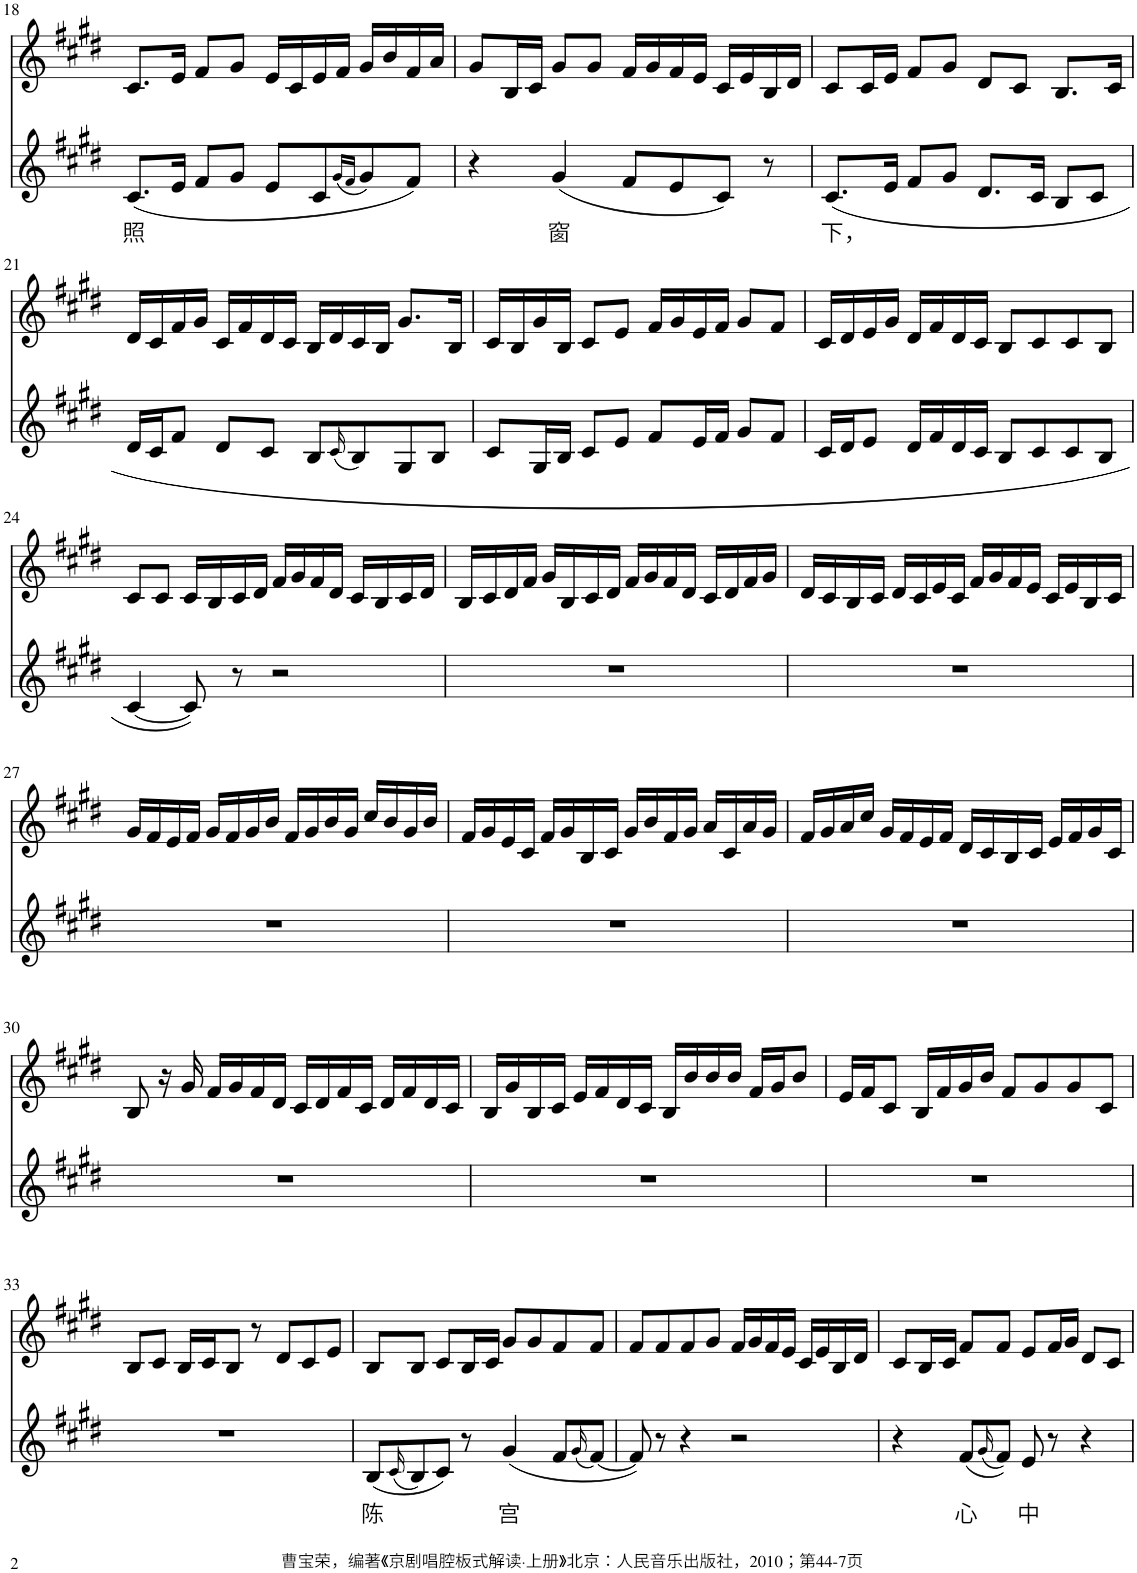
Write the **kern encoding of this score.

**kern	**text	**kern
*part2	*part2	*part1
*staff2	*staff2	*staff1
*I"Piano	*	*I"Piano
*I'Pno	*	*I'Pno
!!LO:PB:g=z
*clefG2	*	*clefG2
*k[f#c#g#d#]	*	*k[f#c#g#d#]
*M4/4	*	*M4/4
=18	=18	=18
!	!LO:LY:b	!
(8.c#/L	照	8.c#/L
16e/Jk	.	16e/Jk
8f#/L	.	8f#/L
8g#/J	.	8g#/J
8e/L	.	16e/LL
.	.	16c#/
8c#/	.	16e/
.	.	16f#/JJ
(16qg#/LL	.	.
16qf#/JJ	.	.
8g#/)	.	16g#/LL
.	.	16b/
8f#/J)	.	16f#/
.	.	16a/JJ
=19	=19	=19
4r	.	8g#/L
.	.	16B/L
.	.	16c#/JJ
!	!LO:LY:b	!
(4g#/	窗	8g#/L
.	.	8g#/J
8f#/L	.	16f#/LL
.	.	16g#/
8e/	.	16f#/
.	.	16e/JJ
8c#/J)	.	16c#/LL
.	.	16e/
8r	.	16B/
.	.	16d#/JJ
=20	=20	=20
!	!LO:LY:b	!
(8.c#/L	下，	8c#/L
.	.	16c#/L
16e/Jk	.	16e/JJ
8f#/L	.	8f#/L
8g#/J	.	8g#/J
8.d#/L	.	8d#/L
.	.	8c#/J
16c#/Jk	.	.
8B/L	.	8.B/L
8c#/J	.	.
.	.	16c#/Jk
!!LO:LB:g=z
=21	=21	=21
16d#/LL	.	16d#/LL
16c#/J	.	16c#/
8f#/J	.	16f#/
.	.	16g#/JJ
8d#/L	.	16c#/LL
.	.	16f#/
8c#/J	.	16d#/
.	.	16c#/JJ
8B/L	.	16B/LL
.	.	16d#/
(16qc#/	.	.
8B/)	.	16c#/
.	.	16B/JJ
8G#/	.	8.g#/L
8B/J	.	.
.	.	16B/Jk
=22	=22	=22
8c#/L	.	16c#/LL
.	.	16B/
16G#/L	.	16g#/
16B/JJ	.	16B/JJ
8c#/L	.	8c#/L
8e/J	.	8e/J
8f#/L	.	16f#/LL
.	.	16g#/
16e/L	.	16e/
16f#/JJ	.	16f#/JJ
8g#/L	.	8g#/L
8f#/J	.	8f#/J
=23	=23	=23
16c#/LL	.	16c#/LL
16d#/J	.	16d#/
8e/J	.	16e/
.	.	16g#/JJ
16d#/LL	.	16d#/LL
16f#/	.	16f#/
16d#/	.	16d#/
16c#/JJ	.	16c#/JJ
8B/L	.	8B/L
8c#/	.	8c#/
8c#/	.	8c#/
8B/J	.	8B/J
!!LO:LB:g=z
=24	=24	=24
[4c#/	.	8c#/L
.	.	8c#/J
8c#/])	.	16c#/LL
.	.	16B/
8r	.	16c#/
.	.	16d#/JJ
2r	.	16f#/LL
.	.	16g#/
.	.	16f#/
.	.	16d#/JJ
.	.	16c#/LL
.	.	16B/
.	.	16c#/
.	.	16d#/JJ
=25	=25	=25
1r	.	16B/LL
.	.	16c#/
.	.	16d#/
.	.	16f#/JJ
.	.	16g#/LL
.	.	16B/
.	.	16c#/
.	.	16d#/JJ
.	.	16f#/LL
.	.	16g#/
.	.	16f#/
.	.	16d#/JJ
.	.	16c#/LL
.	.	16d#/
.	.	16f#/
.	.	16g#/JJ
=26	=26	=26
1r	.	16d#/LL
.	.	16c#/
.	.	16B/
.	.	16c#/JJ
.	.	16d#/LL
.	.	16c#/
.	.	16e/
.	.	16c#/JJ
.	.	16f#/LL
.	.	16g#/
.	.	16f#/
.	.	16e/JJ
.	.	16c#/LL
.	.	16e/
.	.	16B/
.	.	16c#/JJ
!!LO:LB:g=z
=27	=27	=27
1r	.	16g#/LL
.	.	16f#/
.	.	16e/
.	.	16f#/JJ
.	.	16g#/LL
.	.	16f#/
.	.	16g#/
.	.	16b/JJ
.	.	16f#/LL
.	.	16g#/
.	.	16b/
.	.	16g#/JJ
.	.	16cc#/LL
.	.	16b/
.	.	16g#/
.	.	16b/JJ
=28	=28	=28
1r	.	16f#/LL
.	.	16g#/
.	.	16e/
.	.	16c#/JJ
.	.	16f#/LL
.	.	16g#/
.	.	16B/
.	.	16c#/JJ
.	.	16g#/LL
.	.	16b/
.	.	16f#/
.	.	16g#/JJ
.	.	16a/LL
.	.	16c#/
.	.	16a/
.	.	16g#/JJ
=29	=29	=29
1r	.	16f#/LL
.	.	16g#/
.	.	16a/
.	.	16cc#/JJ
.	.	16g#/LL
.	.	16f#/
.	.	16e/
.	.	16f#/JJ
.	.	16d#/LL
.	.	16c#/
.	.	16B/
.	.	16c#/JJ
.	.	16e/LL
.	.	16f#/
.	.	16g#/
.	.	16c#/JJ
!!LO:LB:g=z
=30	=30	=30
1r	.	8B/
.	.	16r
.	.	16g#/
.	.	16f#/LL
.	.	16g#/
.	.	16f#/
.	.	16d#/JJ
.	.	16c#/LL
.	.	16d#/
.	.	16f#/
.	.	16c#/JJ
.	.	16d#/LL
.	.	16f#/
.	.	16d#/
.	.	16c#/JJ
=31	=31	=31
1r	.	16B/LL
.	.	16g#/
.	.	16B/
.	.	16c#/JJ
.	.	16e/LL
.	.	16f#/
.	.	16d#/
.	.	16c#/JJ
.	.	16B/LL
.	.	16b/
.	.	16b/
.	.	16b/JJ
.	.	16f#/LL
.	.	16g#/J
.	.	8b/J
=32	=32	=32
1r	.	16e/LL
.	.	16f#/J
.	.	8c#/J
.	.	16B/LL
.	.	16f#/
.	.	16g#/
.	.	16b/JJ
.	.	8f#/L
.	.	8g#/
.	.	8g#/
.	.	8c#/J
!!LO:LB:g=z
=33	=33	=33
1r	.	8B/L
.	.	8c#/J
.	.	16B/LL
.	.	16c#/J
.	.	8B/J
.	.	8r
.	.	8d#/L
.	.	8c#/
.	.	8e/J
=34	=34	=34
!	!LO:LY:b	!
(8B/L	陈	8B/L
(16qc#/	.	.
8B/)	.	8B/J
8c#/J)	.	8c#/L
8r	.	16B/L
.	.	16c#/JJ
!	!LO:LY:b	!
(4g#/	宫	8g#/L
.	.	8g#/
8f#/L	.	8f#/
(16qg#/	.	.
[8f#/J)	.	8f#/J
=35	=35	=35
8f#/])	.	8f#/L
8r	.	8f#/
4r	.	8f#/
.	.	8g#/J
2r	.	16f#/LL
.	.	16g#/
.	.	16f#/
.	.	16e/JJ
.	.	16c#/LL
.	.	16e/
.	.	16B/
.	.	16d#/JJ
=36	=36	=36
4r	.	8c#/L
.	.	16B/L
.	.	16c#/JJ
!	!LO:LY:b	!
(8f#/L	心	8f#/L
(16qg#/	.	.
8f#/J))	.	8f#/J
!	!LO:LY:b	!
8e/	中	8e/L
8r	.	16f#/L
.	.	16g#/JJ
4r	.	8d#/L
.	.	8c#/J
=	=	=
*-	*-	*-
